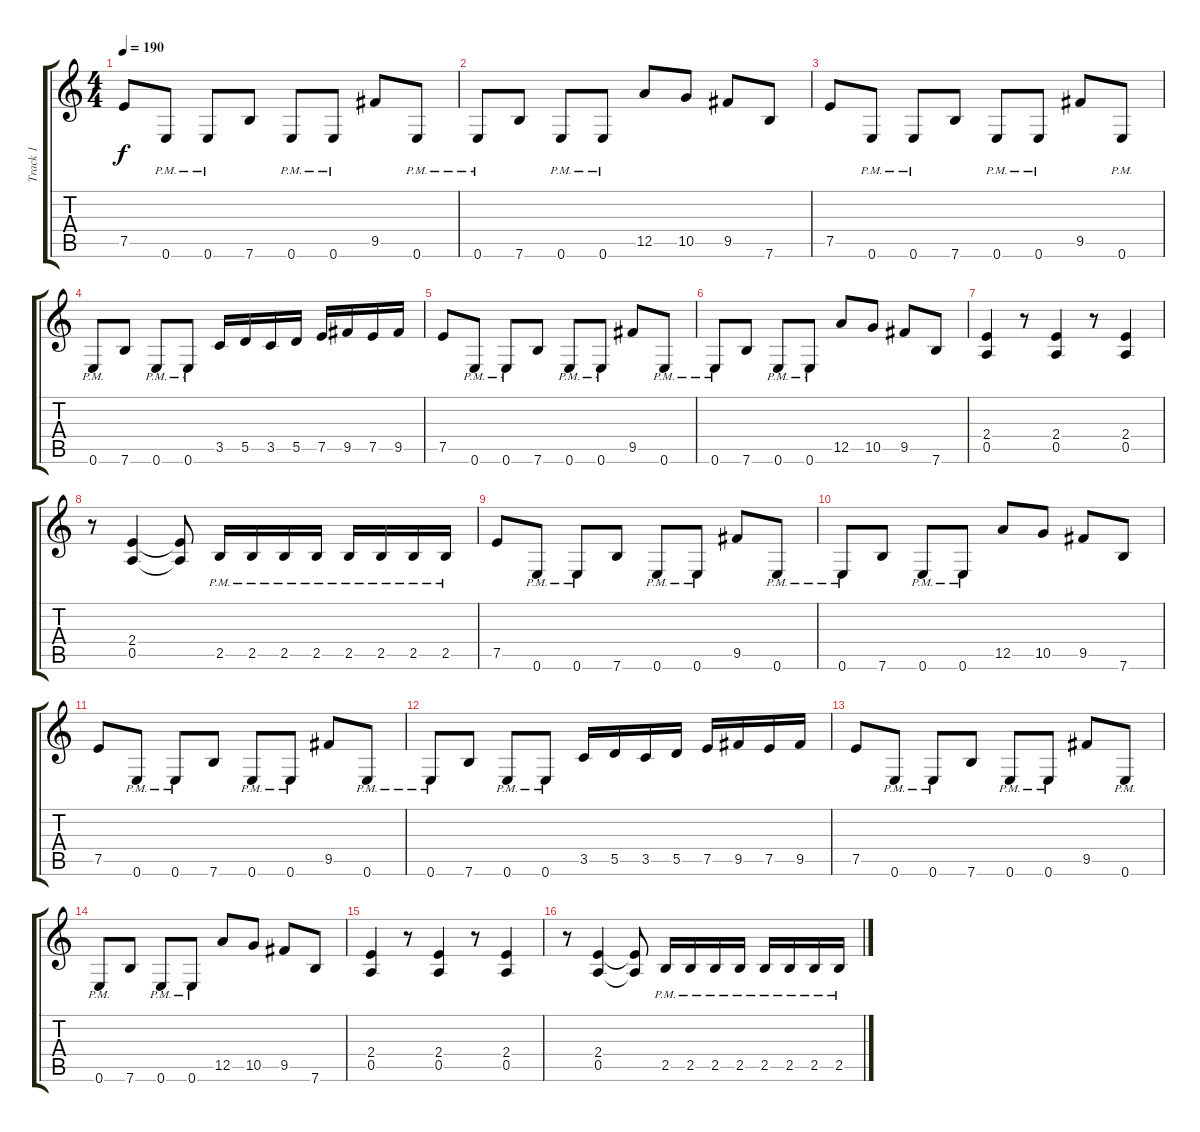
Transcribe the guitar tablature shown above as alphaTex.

\track ("Track 1" "Track 1") {instrument distortionguitar}
\staff {score tabs}
\tuning (E4 B3 G3 D3 A2 E2) {hide}
\ts (4 4)
\tempo 190
\clef g2
\ks c
7.5.8{dy f} 0.6{pm}.8 0.6{pm}.8 7.6.8 0.6{pm}.8 0.6{pm}.8 9.5.8 0.6{pm}.8 |
0.6{pm}.8 7.6.8 0.6{pm}.8 0.6{pm}.8 12.5.8 10.5.8 9.5.8 7.6.8 |
7.5.8 0.6{pm}.8 0.6{pm}.8 7.6.8 0.6{pm}.8 0.6{pm}.8 9.5.8 0.6{pm}.8 |
0.6{pm}.8 7.6.8 0.6{pm}.8 0.6{pm}.8 3.5.16 5.5.16 3.5.16 5.5.16 7.5.16 9.5.16 7.5.16 9.5.16 |
7.5.8 0.6{pm}.8 0.6{pm}.8 7.6.8 0.6{pm}.8 0.6{pm}.8 9.5.8 0.6{pm}.8 |
0.6{pm}.8 7.6.8 0.6{pm}.8 0.6{pm}.8 12.5.8 10.5.8 9.5.8 7.6.8 |
(2.4 0.5).4 r.8 (2.4 0.5).4 r.8 (2.4 0.5).4 |
r.8 (2.4 0.5).4 (2.4{t} 0.5{t}).8 2.5{pm}.16 2.5{pm}.16 2.5{pm}.16 2.5{pm}.16 2.5{pm}.16 2.5{pm}.16 2.5{pm}.16 2.5{pm}.16 |
7.5.8 0.6{pm}.8 0.6{pm}.8 7.6.8 0.6{pm}.8 0.6{pm}.8 9.5.8 0.6{pm}.8 |
0.6{pm}.8 7.6.8 0.6{pm}.8 0.6{pm}.8 12.5.8 10.5.8 9.5.8 7.6.8 |
7.5.8 0.6{pm}.8 0.6{pm}.8 7.6.8 0.6{pm}.8 0.6{pm}.8 9.5.8 0.6{pm}.8 |
0.6{pm}.8 7.6.8 0.6{pm}.8 0.6{pm}.8 3.5.16 5.5.16 3.5.16 5.5.16 7.5.16 9.5.16 7.5.16 9.5.16 |
7.5.8 0.6{pm}.8 0.6{pm}.8 7.6.8 0.6{pm}.8 0.6{pm}.8 9.5.8 0.6{pm}.8 |
0.6{pm}.8 7.6.8 0.6{pm}.8 0.6{pm}.8 12.5.8 10.5.8 9.5.8 7.6.8 |
(2.4 0.5).4 r.8 (2.4 0.5).4 r.8 (2.4 0.5).4 |
r.8 (2.4 0.5).4 (2.4{t} 0.5{t}).8 2.5{pm}.16 2.5{pm}.16 2.5{pm}.16 2.5{pm}.16 2.5{pm}.16 2.5{pm}.16 2.5{pm}.16 2.5{pm}.16
